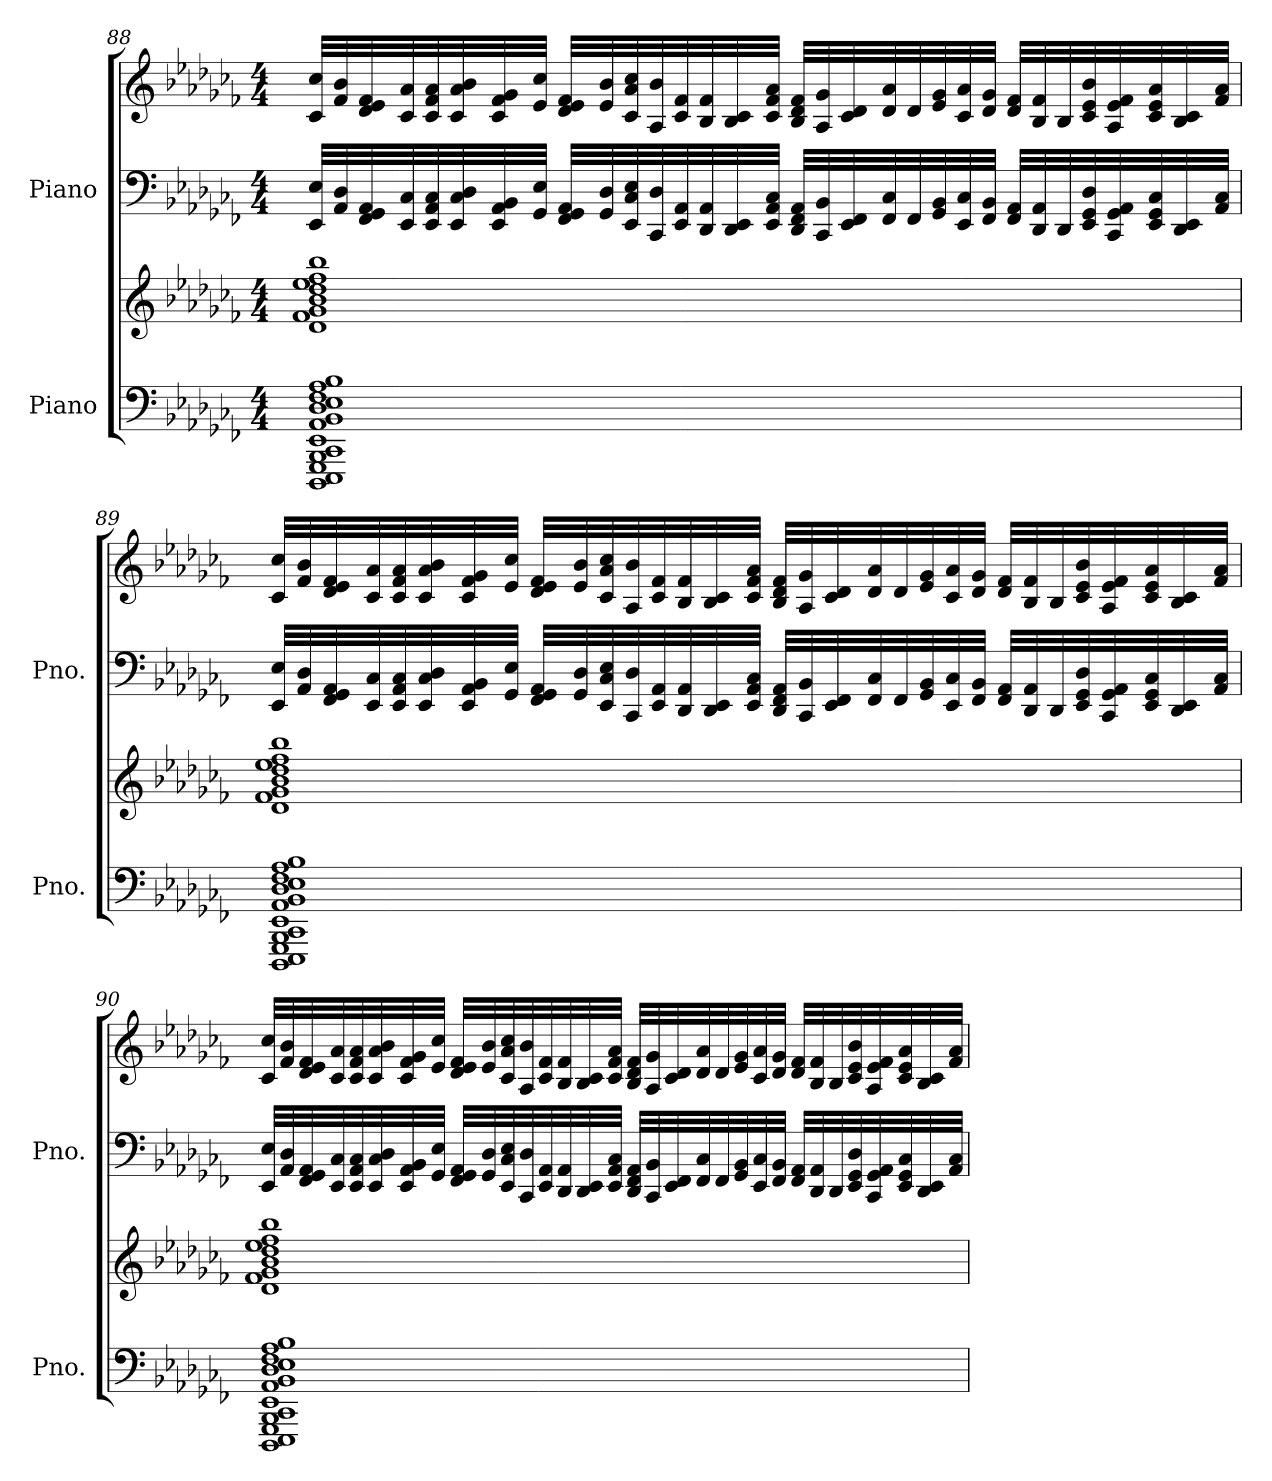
**kern	**kern	**kern	**kern
*part2	*part2	*part1	*part1
*staff4	*staff3	*staff2	*staff1
*I"Piano	*	*I"Piano	*
*I'Pno.	*	*I'Pno.	*
!!LO:LB:g=z
*clefF4	*clefG2	*clefF4	*clefG2
*ITrd14c24	*ITrd14c24	*ITrd-21c-36	*ITrd-21c-36
*k[b-e-a-d-g-c-f-]	*k[b-e-a-d-g-c-f-]	*k[b-e-a-d-g-c-f-]	*k[b-e-a-d-g-c-f-]
*M4/4	*M4/4	*M4/4	*M4/4
=88	=88	=88	=88
1DDDDD- 1EEEEE- 1GGGGG- 1BBBBB- 1CCCC- 1EEEE- 1AAAA- 1BBBB- 1DDD- 1EEE- 1FFF- 1AAA- 1BBB-	1DD- 1FF- 1GG- 1BB- 1D- 1E- 1F- 1B-	32ee-/ 32eee-/LLL	32cccc-/ 32ccccc-/LLL
.	.	32aa-/ 32ddd-/	32ffff-/ 32bbbb-/
.	.	32ff-/ 32gg-/ 32aa-/	32dddd-/ 32eeee-/ 32ffff-/
.	.	32ee-/ 32ccc-/	32cccc-/ 32aaaa-/
.	.	32ee-/ 32aa-/ 32ccc-/	32cccc-/ 32ffff-/ 32aaaa-/
.	.	32ee-/ 32ccc-/ 32ddd-/	32cccc-/ 32aaaa-/ 32bbbb-/
.	.	32ee-/ 32aa-/ 32bb-/	32cccc-/ 32ffff-/ 32gggg-/
.	.	32gg-/ 32eee-/JJJ	32eeee-/ 32ccccc-/JJJ
.	.	32ff-/ 32gg-/ 32aa-/LLL	32dddd-/ 32eeee-/ 32ffff-/LLL
.	.	32gg-/ 32ddd-/	32eeee-/ 32bbbb-/
.	.	32ee-/ 32ccc-/ 32eee-/	32cccc-/ 32aaaa-/ 32ccccc-/
.	.	32cc-/ 32ddd-/	32aaa-/ 32bbbb-/
.	.	32ee-/ 32aa-/	32cccc-/ 32ffff-/
.	.	32dd-/ 32aa-/	32bbb-/ 32ffff-/
.	.	32dd-/ 32ee-/	32bbb-/ 32cccc-/
.	.	32ee-/ 32aa-/ 32ccc-/JJJ	32cccc-/ 32ffff-/ 32aaaa-/JJJ
.	.	32dd-/ 32ff-/ 32aa-/LLL	32bbb-/ 32dddd-/ 32ffff-/LLL
.	.	32cc-/ 32bb-/	32aaa-/ 32gggg-/
.	.	32ee-/ 32ff-/	32cccc-/ 32dddd-/
.	.	32ff-/ 32ccc-/	32dddd-/ 32aaaa-/
.	.	32ff-/	32dddd-/
.	.	32gg-/ 32bb-/	32eeee-/ 32gggg-/
.	.	32ee-/ 32ccc-/	32cccc-/ 32aaaa-/
.	.	32ff-/ 32bb-/JJJ	32dddd-/ 32gggg-/JJJ
.	.	32ff-/ 32aa-/LLL	32dddd-/ 32ffff-/LLL
.	.	32dd-/ 32aa-/	32bbb-/ 32ffff-/
.	.	32dd-/	32bbb-/
.	.	32ee-/ 32gg-/ 32ddd-/	32cccc-/ 32eeee-/ 32bbbb-/
.	.	32cc-/ 32gg-/ 32aa-/	32aaa-/ 32eeee-/ 32ffff-/
.	.	32ee-/ 32gg-/ 32ccc-/	32cccc-/ 32eeee-/ 32aaaa-/
.	.	32dd-/ 32ee-/	32bbb-/ 32cccc-/
.	.	32aa-/ 32ccc-/JJJ	32ffff-/ 32aaaa-/JJJ
!!LO:LB:g=z
=89	=89	=89	=89
1DDDDD- 1EEEEE- 1GGGGG- 1BBBBB- 1CCCC- 1EEEE- 1AAAA- 1BBBB- 1DDD- 1EEE- 1FFF- 1AAA- 1BBB-	1DD- 1FF- 1GG- 1BB- 1D- 1E- 1F- 1B-	32ee-/ 32eee-/LLL	32cccc-/ 32ccccc-/LLL
.	.	32aa-/ 32ddd-/	32ffff-/ 32bbbb-/
.	.	32ff-/ 32gg-/ 32aa-/	32dddd-/ 32eeee-/ 32ffff-/
.	.	32ee-/ 32ccc-/	32cccc-/ 32aaaa-/
.	.	32ee-/ 32aa-/ 32ccc-/	32cccc-/ 32ffff-/ 32aaaa-/
.	.	32ee-/ 32ccc-/ 32ddd-/	32cccc-/ 32aaaa-/ 32bbbb-/
.	.	32ee-/ 32aa-/ 32bb-/	32cccc-/ 32ffff-/ 32gggg-/
.	.	32gg-/ 32eee-/JJJ	32eeee-/ 32ccccc-/JJJ
.	.	32ff-/ 32gg-/ 32aa-/LLL	32dddd-/ 32eeee-/ 32ffff-/LLL
.	.	32gg-/ 32ddd-/	32eeee-/ 32bbbb-/
.	.	32ee-/ 32ccc-/ 32eee-/	32cccc-/ 32aaaa-/ 32ccccc-/
.	.	32cc-/ 32ddd-/	32aaa-/ 32bbbb-/
.	.	32ee-/ 32aa-/	32cccc-/ 32ffff-/
.	.	32dd-/ 32aa-/	32bbb-/ 32ffff-/
.	.	32dd-/ 32ee-/	32bbb-/ 32cccc-/
.	.	32ee-/ 32aa-/ 32ccc-/JJJ	32cccc-/ 32ffff-/ 32aaaa-/JJJ
.	.	32dd-/ 32ff-/ 32aa-/LLL	32bbb-/ 32dddd-/ 32ffff-/LLL
.	.	32cc-/ 32bb-/	32aaa-/ 32gggg-/
.	.	32ee-/ 32ff-/	32cccc-/ 32dddd-/
.	.	32ff-/ 32ccc-/	32dddd-/ 32aaaa-/
.	.	32ff-/	32dddd-/
.	.	32gg-/ 32bb-/	32eeee-/ 32gggg-/
.	.	32ee-/ 32ccc-/	32cccc-/ 32aaaa-/
.	.	32ff-/ 32bb-/JJJ	32dddd-/ 32gggg-/JJJ
.	.	32ff-/ 32aa-/LLL	32dddd-/ 32ffff-/LLL
.	.	32dd-/ 32aa-/	32bbb-/ 32ffff-/
.	.	32dd-/	32bbb-/
.	.	32ee-/ 32gg-/ 32ddd-/	32cccc-/ 32eeee-/ 32bbbb-/
.	.	32cc-/ 32gg-/ 32aa-/	32aaa-/ 32eeee-/ 32ffff-/
.	.	32ee-/ 32gg-/ 32ccc-/	32cccc-/ 32eeee-/ 32aaaa-/
.	.	32dd-/ 32ee-/	32bbb-/ 32cccc-/
.	.	32aa-/ 32ccc-/JJJ	32ffff-/ 32aaaa-/JJJ
!!LO:PB:g=z
=90	=90	=90	=90
1DDDDD- 1EEEEE- 1GGGGG- 1BBBBB- 1CCCC- 1EEEE- 1AAAA- 1BBBB- 1DDD- 1EEE- 1FFF- 1AAA- 1BBB-	1DD- 1FF- 1GG- 1BB- 1D- 1E- 1F- 1B-	32ee-/ 32eee-/LLL	32cccc-/ 32ccccc-/LLL
.	.	32aa-/ 32ddd-/	32ffff-/ 32bbbb-/
.	.	32ff-/ 32gg-/ 32aa-/	32dddd-/ 32eeee-/ 32ffff-/
.	.	32ee-/ 32ccc-/	32cccc-/ 32aaaa-/
.	.	32ee-/ 32aa-/ 32ccc-/	32cccc-/ 32ffff-/ 32aaaa-/
.	.	32ee-/ 32ccc-/ 32ddd-/	32cccc-/ 32aaaa-/ 32bbbb-/
.	.	32ee-/ 32aa-/ 32bb-/	32cccc-/ 32ffff-/ 32gggg-/
.	.	32gg-/ 32eee-/JJJ	32eeee-/ 32ccccc-/JJJ
.	.	32ff-/ 32gg-/ 32aa-/LLL	32dddd-/ 32eeee-/ 32ffff-/LLL
.	.	32gg-/ 32ddd-/	32eeee-/ 32bbbb-/
.	.	32ee-/ 32ccc-/ 32eee-/	32cccc-/ 32aaaa-/ 32ccccc-/
.	.	32cc-/ 32ddd-/	32aaa-/ 32bbbb-/
.	.	32ee-/ 32aa-/	32cccc-/ 32ffff-/
.	.	32dd-/ 32aa-/	32bbb-/ 32ffff-/
.	.	32dd-/ 32ee-/	32bbb-/ 32cccc-/
.	.	32ee-/ 32aa-/ 32ccc-/JJJ	32cccc-/ 32ffff-/ 32aaaa-/JJJ
.	.	32dd-/ 32ff-/ 32aa-/LLL	32bbb-/ 32dddd-/ 32ffff-/LLL
.	.	32cc-/ 32bb-/	32aaa-/ 32gggg-/
.	.	32ee-/ 32ff-/	32cccc-/ 32dddd-/
.	.	32ff-/ 32ccc-/	32dddd-/ 32aaaa-/
.	.	32ff-/	32dddd-/
.	.	32gg-/ 32bb-/	32eeee-/ 32gggg-/
.	.	32ee-/ 32ccc-/	32cccc-/ 32aaaa-/
.	.	32ff-/ 32bb-/JJJ	32dddd-/ 32gggg-/JJJ
.	.	32ff-/ 32aa-/LLL	32dddd-/ 32ffff-/LLL
.	.	32dd-/ 32aa-/	32bbb-/ 32ffff-/
.	.	32dd-/	32bbb-/
.	.	32ee-/ 32gg-/ 32ddd-/	32cccc-/ 32eeee-/ 32bbbb-/
.	.	32cc-/ 32gg-/ 32aa-/	32aaa-/ 32eeee-/ 32ffff-/
.	.	32ee-/ 32gg-/ 32ccc-/	32cccc-/ 32eeee-/ 32aaaa-/
.	.	32dd-/ 32ee-/	32bbb-/ 32cccc-/
.	.	32aa-/ 32ccc-/JJJ	32ffff-/ 32aaaa-/JJJ
=	=	=	=
*-	*-	*-	*-
